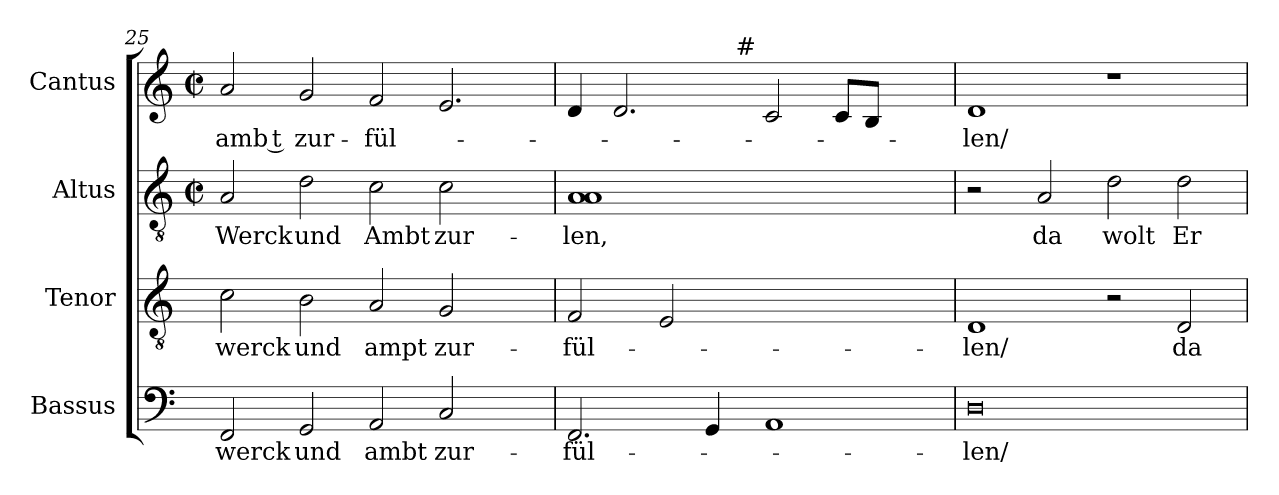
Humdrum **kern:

**kern	**text	**kern	**text	**kern	**text	**kern	**text
*part4	*part4	*part3	*part3	*part2	*part2	*part1	*part1
*staff4	*staff4	*staff3	*staff3	*staff2	*staff2	*staff1	*staff1
*I"Bassus	*	*I"Tenor	*	*I"Altus	*	*I"Cantus	*
!!LO:LB:g=z
*clefF4	*	*clefGv2	*	*clefGv2	*	*clefG2	*
*	*	*	*	*M2/2	*	*M2/2	*
*	*	*	*	*met(c|)	*	*met(c|)	*
=25	=25	=25	=25	=25	=25	=25	=25
!	!LO:LY:b:cj	!	!LO:LY:b:cj	!	!LO:LY:b:cj	!	!LO:LY:b:cj
2FF/	werck	2c\	werck	2A/	Werck	2a/	amb t
!	!LO:LY:b:cj	!	!LO:LY:b:cj	!	!LO:LY:b:cj	!	!LO:LY:b:cj
2GG/	und	2B\	und	2d\	und	2g/	zur-
!	!LO:LY:b:cj	!	!LO:LY:b:cj	!	!LO:LY:b:cj	!	!LO:LY:b:cj
2AA/	ambt	2A/	ampt	2c\	Ambt	2f/	-fül-
!	!LO:LY:b:cj	!	!LO:LY:b:cj	!	!LO:LY:b:cj	!	!
2C/	zur-	2G/	zur-	2c\	zur-	2.e/	.
4ryy	.	4ryy	.	4ryy	.	.	.
=26	=26	=26	=26	=26	=26	=26	=26
!	!LO:LY:b:cj	!	!LO:LY:b:cj	!	!LO:LY:b:cj	!	!
*	*	*	*	*	*	*^	*
2.FF/	-fül-	2F/	-fül-	1A 1A	-len,	4d/	2..ryy	.
.	.	.	.	.	.	2.d/	.	.
.	.	2E/	.	.	.	.	.	.
4GG/	.	.	.	.	.	.	.	.
!	!	!	!	!	!	!	!LO:TX:a:t=#	!
.	.	.	.	.	.	.	1ryy	.
1AA	.	1ryy	.	1ryy	.	2c/	.	.
.	.	.	.	.	.	8c/L	.	.
.	.	.	.	.	.	8B/J	.	.
.	.	.	.	.	.	4ryy	.	.
.	.	.	.	.	.	.	8ryy	.
=27	=27	=27	=27	=27	=27	=27	=27	=27
!	!LO:LY:b:cj	!	!LO:LY:b:cj	!	!	!	!	!LO:LY:b:cj
*	*	*	*	*	*	*v	*v	*
0D	-len/	1D	-len/	2r	.	1d	-len/
!	!	!	!	!	!LO:LY:b:cj	!	!
.	.	.	.	2A/	da	.	.
!	!	!	!	!	!LO:LY:b:cj	!	!
.	.	2r	.	2d\	wolt	1r	.
!	!	!	!LO:LY:b:cj	!	!LO:LY:b:cj	!	!
.	.	2D/	da	2d\	Er	.	.
=	=	=	=	=	=	=	=
*-	*-	*-	*-	*-	*-	*-	*-
